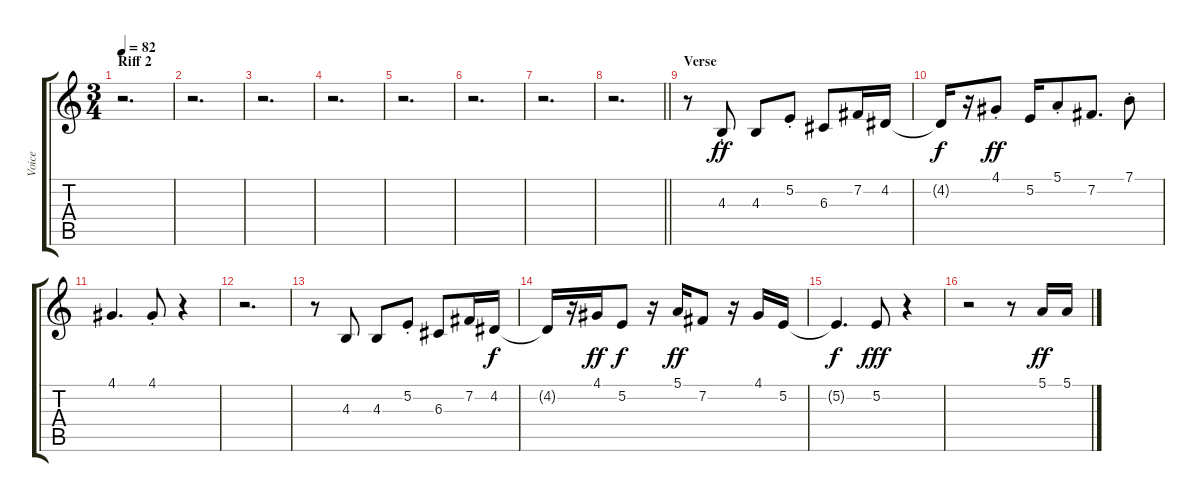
\track ("Voice" "Voice") {instrument lead6voice}
\staff {score tabs}
\tuning (E4 B3 G3 D3 A2 E2) {hide}
\ts (3 4)
\section ("" "Riff 2")
\tempo 82
\clef g2
\ks c
r.2{d dy f} |
r.2{d} |
r.2{d} |
r.2{d} |
r.2{d} |
r.2{d} |
r.2{d} |
\barLineRight lightlight
r.2{d} |
\section ("" "Verse")
r.8 4.3{st}.8{dy ff balance 8} 4.3.8 5.2{st}.8 6.3.8 7.2.16 4.2.16 |
4.2{t}.16{dy f} r.16 4.1{st}.8{dy ff} 5.2.16 5.1{st}.8 7.2.8{d} 7.1{st}.8 |
4.1.4{d} 4.1{st}.8 r.4 |
r.2{d} |
r.8 4.3.8 4.3.8 5.2{st}.8 6.3.8 7.2.16 4.2.16{dy f} |
4.2{t}.16 r.16 4.1.16{dy ff} 5.2.8{dy f} r.16 5.1.16{dy ff} 7.2.8 r.16 4.1.16 5.2.16 |
5.2{t}.4{d dy f} 5.2.8{dy fff} r.4 |
r.2 r.8 5.1.16{dy ff} 5.1.16
